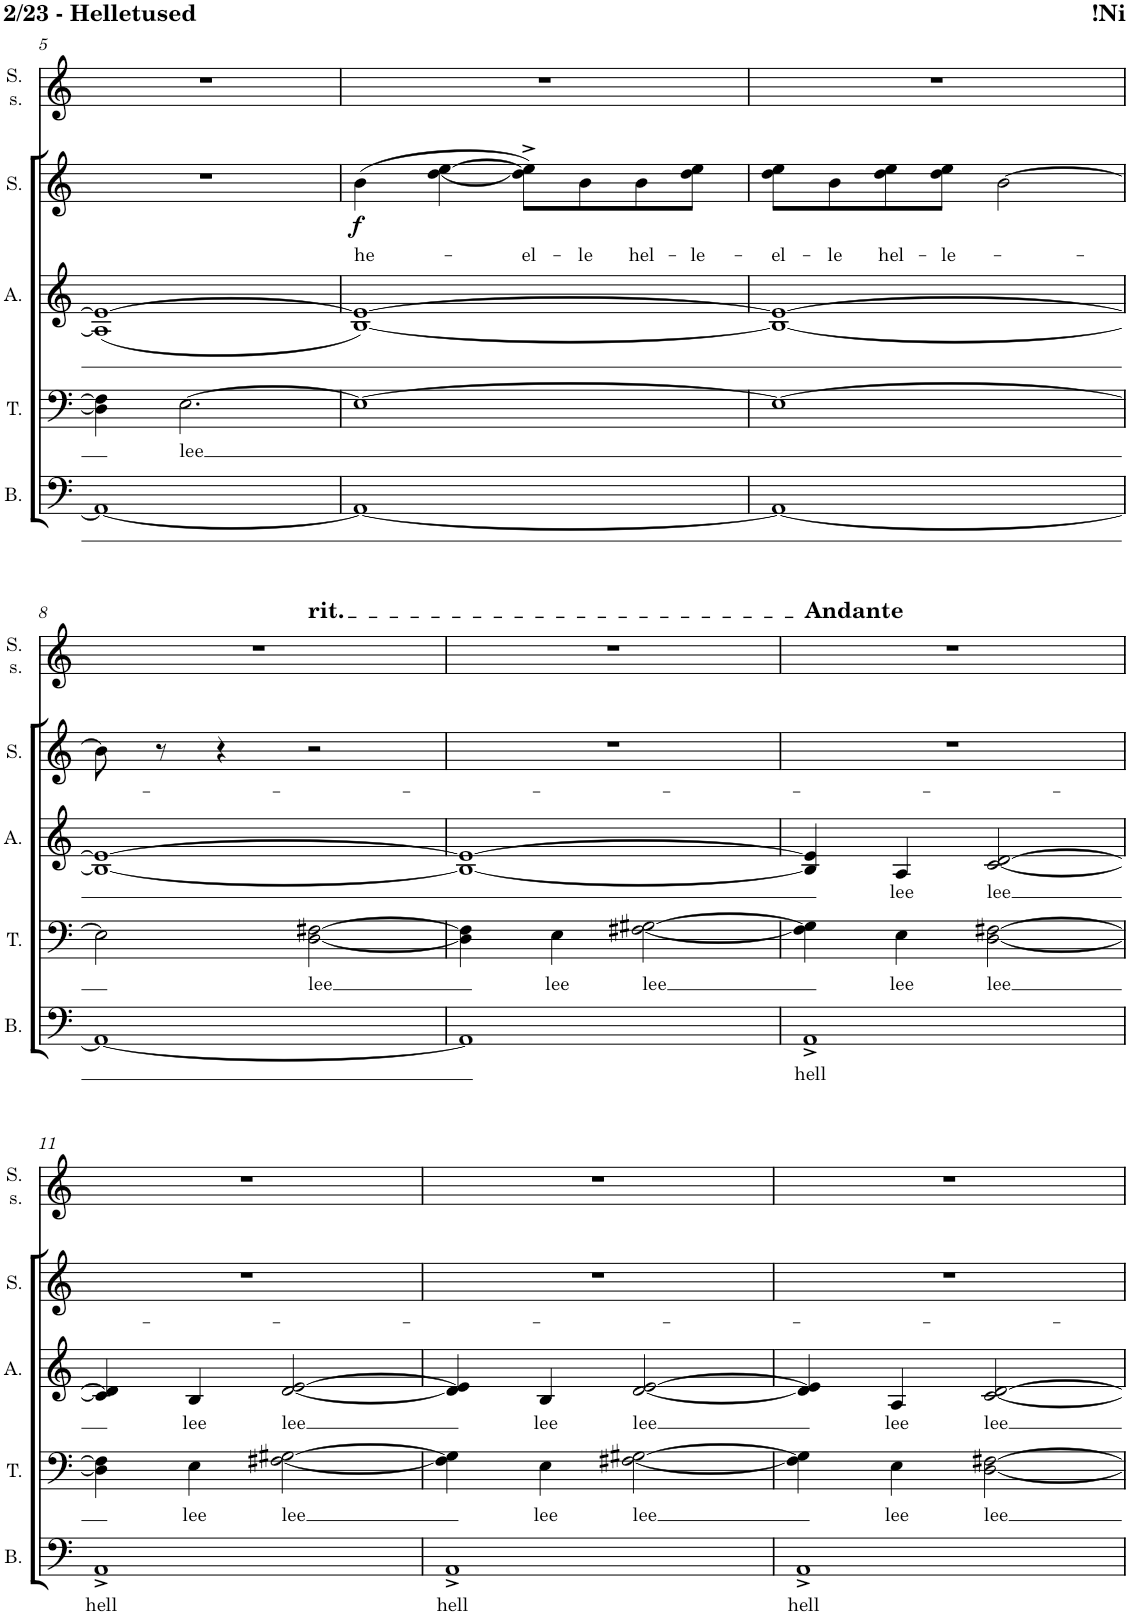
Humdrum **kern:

**kern	**text	**kern	**text	**kern	**text	**kern	**text	**dynam	**kern
*part5	*part5	*part4	*part4	*part3	*part3	*part2	*part2	*part2	*part1
*staff5	*staff5	*staff4	*staff4	*staff3	*staff3	*staff2	*staff2	*staff2	*staff1
*I"Bass	*	*I"Tenor	*	*I"Alto	*	*I"Soprano	*	*	*I"Soprano Solo
*I'B.	*	*I'T.	*	*I'A.	*	*I'S.	*	*	*I'S. s.
!!LO:PB:g=z
*clefF4	*	*clefF4	*	*clefG2	*	*clefG2	*	*	*clefG2
*k[]	*	*k[]	*	*k[]	*	*k[]	*	*	*k[]
*M4/4	*	*M4/4	*	*M4/4	*	*M4/4	*	*	*M4/4
=5	=5	=5	=5	=5	=5	=5	=5	=5	=5
1AA_	.	4D\] 4F#\]	.	(1A] 1e_	.	1r	.	.	1r
!	!	!	!LO:LY:b	!	!	!	!	!	!
.	.	[2.E\	lee	.	.	.	.	.	.
=6	=6	=6	=6	=6	=6	=6	=6	=6	=6
!	!	!	!	!	!	!	!LO:LY:b	!LO:DY:b	!
1AA_	.	1E_	.	[1B 1e_)	.	(4b\	he-	f	1r
.	.	.	.	.	.	[4dd\ [4ee\	.	.	.
!	!	!	!	!	!	!	!LO:LY:b	!	!
.	.	.	.	.	.	8dd\]^ 8ee\]^L)	-el-	.	.
!	!	!	!	!	!	!	!LO:LY:b	!	!
.	.	.	.	.	.	8b\	-le	.	.
!	!	!	!	!	!	!	!LO:LY:b	!	!
.	.	.	.	.	.	8b\	hel-	.	.
!	!	!	!	!	!	!	!LO:LY:b	!	!
.	.	.	.	.	.	8dd\ 8ee\J	-le-	.	.
=7	=7	=7	=7	=7	=7	=7	=7	=7	=7
!	!	!	!	!	!	!	!LO:LY:b	!	!
1AA_	.	1E_	.	1B_ 1e_	.	8dd\ 8ee\L	-el-	.	1r
!	!	!	!	!	!	!	!LO:LY:b	!	!
.	.	.	.	.	.	8b\	-le	.	.
!	!	!	!	!	!	!	!LO:LY:b	!	!
.	.	.	.	.	.	8dd\ 8ee\	hel-	.	.
!	!	!	!	!	!	!	!LO:LY:b	!	!
.	.	.	.	.	.	8dd\ 8ee\J	-le-	.	.
.	.	.	.	.	.	[2b\	.	.	.
!!LO:LB:g=z
=8	=8	=8	=8	=8	=8	=8	=8	=8	=8
*	*	*	*	*	*	*	*	*	*^
1AA_	.	2E\]	.	1B_ 1e_	.	8b\]	.	.	1r	2ryy
.	.	.	.	.	.	8r	.	.	.	.
.	.	.	.	.	.	4r	.	.	.	.
!	!	!	!	!	!	!	!	!	!	!LO:TX:a:t=rit.
!	!	!	!LO:LY:b	!	!	!	!	!	!	!
.	.	[2D\ [2F#X\	lee	.	.	2r	.	.	.	2ryy
*	*	*	*	*	*	*	*	*	*v	*v
=9	=9	=9	=9	=9	=9	=9	=9	=9	=9
1AA]	.	4D\] 4F#\]	.	1B_ 1e_	.	1r	.	.	1r
!	!	!	!LO:LY:b	!	!	!	!	!	!
.	.	4E\	lee	.	.	.	.	.	.
!	!	!	!LO:LY:b	!	!	!	!	!	!
.	.	[2F#X\ [2G#X\	lee	.	.	.	.	.	.
=10	=10	=10	=10	=10	=10	=10	=10	=10	=10
!	!	!	!	!	!	!	!	!	!LO:TX:a:B:t=Andante
!	!LO:LY:b	!	!	!	!	!	!	!	!
1AA^	hell	4F#\] 4G#\]	.	4B/] 4e/]	.	1r	.	.	1r
!	!	!	!LO:LY:b	!	!LO:LY:b	!	!	!	!
.	.	4E\	lee	4A/	lee	.	.	.	.
!	!	!	!LO:LY:b	!	!LO:LY:b	!	!	!	!
.	.	[2D\ [2F#X\	lee	[2c/ [2d/	lee	.	.	.	.
!!LO:LB:g=z
=11	=11	=11	=11	=11	=11	=11	=11	=11	=11
!	!LO:LY:b	!	!	!	!	!	!	!	!
1AA^	hell	4D\] 4F#\]	.	4c/] 4d/]	.	1r	.	.	1r
!	!	!	!LO:LY:b	!	!LO:LY:b	!	!	!	!
.	.	4E\	lee	4B/	lee	.	.	.	.
!	!	!	!LO:LY:b	!	!LO:LY:b	!	!	!	!
.	.	[2F#X\ [2G#X\	lee	[2d/ [2e/	lee	.	.	.	.
=12	=12	=12	=12	=12	=12	=12	=12	=12	=12
!	!LO:LY:b	!	!	!	!	!	!	!	!
1AA^	hell	4F#\] 4G#\]	.	4d/] 4e/]	.	1r	.	.	1r
!	!	!	!LO:LY:b	!	!LO:LY:b	!	!	!	!
.	.	4E\	lee	4B/	lee	.	.	.	.
!	!	!	!LO:LY:b	!	!LO:LY:b	!	!	!	!
.	.	[2F#X\ [2G#X\	lee	[2d/ [2e/	lee	.	.	.	.
=13	=13	=13	=13	=13	=13	=13	=13	=13	=13
!	!LO:LY:b	!	!	!	!	!	!	!	!
1AA^	hell	4F#\] 4G#\]	.	4d/] 4e/]	.	1r	.	.	1r
!	!	!	!LO:LY:b	!	!LO:LY:b	!	!	!	!
.	.	4E\	lee	4A/	lee	.	.	.	.
!	!	!	!LO:LY:b	!	!LO:LY:b	!	!	!	!
.	.	[2D\ [2F#X\	lee	[2c/ [2d/	lee	.	.	.	.
=	=	=	=	=	=	=	=	=	=
*-	*-	*-	*-	*-	*-	*-	*-	*-	*-
